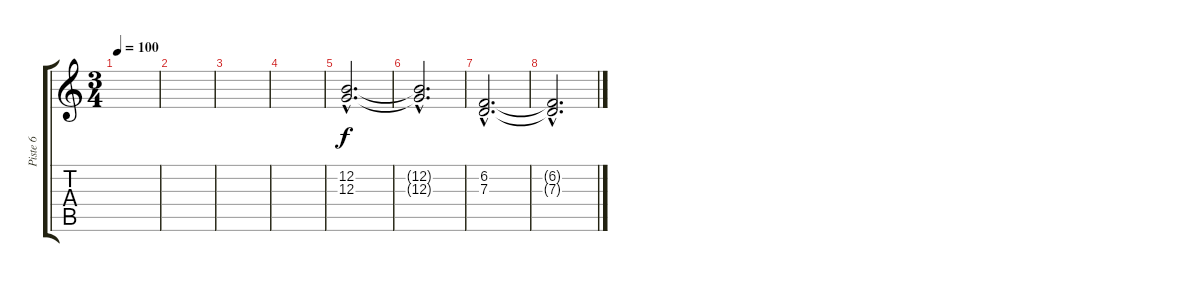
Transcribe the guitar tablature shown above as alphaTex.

\track ("Piste 6" "Piste 6") {instrument pad2warm}
\staff {score tabs}
\tuning (E4 B3 G3 D3 A2 E2) {hide}
\ts (3 4)
\tempo 100
\clef g2
\ks c
|
|
|
|
(12.2{hac} 12.3{hac}).2{d} |
(12.2{hac t} 12.3{hac t}).2{d} |
(6.2{hac} 7.3{hac}).2{d} |
(6.2{hac t} 7.3{hac t}).2{d}
